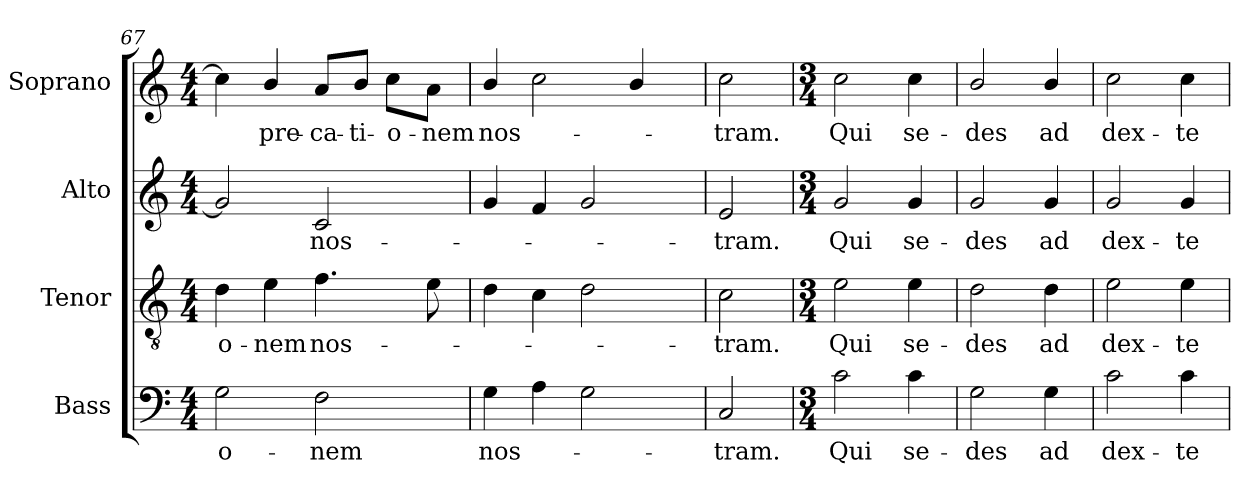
**kern	**text	**kern	**text	**kern	**text	**kern	**text
*part4	*part4	*part3	*part3	*part2	*part2	*part1	*part1
*staff4	*staff4	*staff3	*staff3	*staff2	*staff2	*staff1	*staff1
*I"Bass	*	*I"Tenor	*	*I"Alto	*	*I"Soprano	*
*I'B.	*	*I'T.	*	*I'A.	*	*I'S.	*
*clefF4	*	*clefGv2	*	*clefG2	*	*clefG2	*
*	*	*ITrd7c12	*	*	*	*	*
*k[]	*	*k[]	*	*k[]	*	*k[]	*
*C:	*	*C:	*	*C:	*	*C:	*
*M4/4	*	*M4/4	*	*M4/4	*	*M4/4	*
=67	=67	=67	=67	=67	=67	=67	=67
!	!LO:LY:b:color=#000000	!	!	!	!	!	!
!	!	!	!LO:LY:b:color=#000000	!	!	!	!
2Gi\	-o-	4Di\	-o-	2gi/]	.	4cci\]	.
!	!	!	!LO:LY:b:color=#000000	!	!	!	!
!	!	!	!	!	!	!	!LO:LY:b:color=#000000
.	.	4Ei\	-nem	.	.	4bi/	-pre-
!	!LO:LY:b:color=#000000	!	!	!	!	!	!
!	!	!	!LO:LY:b:color=#000000	!	!	!	!
!	!	!	!	!	!LO:LY:b:color=#000000	!	!
!	!	!	!	!	!	!	!LO:LY:b:color=#000000
2Fi\	-nem	4.Fi\	nos-	2ci/	nos-	8ai/L	-ca-
!	!	!	!	!	!	!	!LO:LY:b:color=#000000
.	.	.	.	.	.	8bi/J	-ti-
!	!	!	!	!	!	!	!LO:LY:b:color=#000000
.	.	.	.	.	.	8cci\L	-o-
!	!	!	!	!	!	!	!LO:LY:b:color=#000000
.	.	8Ei\	.	.	.	8ai\J	-nem
=68	=68	=68	=68	=68	=68	=68	=68
!	!LO:LY:b:color=#000000	!	!	!	!	!	!
!	!	!	!	!	!	!	!LO:LY:b:color=#000000
4Gi\	nos-	4Di\	.	4gi/	.	4bi/	nos-
4Ai\	.	4Ci\	.	4fi/	.	2cci\	.
2Gi\	.	2Di\	.	2gi/	.	.	.
.	.	.	.	.	.	4bi/	.
=69	=69	=69	=69	=69	=69	=69	=69
!	!LO:LY:b:color=#000000	!	!	!	!	!	!
!	!	!	!LO:LY:b:color=#000000	!	!	!	!
!	!	!	!	!	!LO:LY:b:color=#000000	!	!
!	!	!	!	!	!	!	!LO:LY:b:color=#000000
2Ci/	-tram.	2Ci\	-tram.	2ei/	-tram.	2cci\	-tram.
!!LO:PB:g=z
=70	=70	=70	=70	=70	=70	=70	=70
*M3/4	*	*M3/4	*	*M3/4	*	*M3/4	*
!	!LO:LY:b:color=#000000	!	!	!	!	!	!
!	!	!	!LO:LY:b:color=#000000	!	!	!	!
!	!	!	!	!	!LO:LY:b:color=#000000	!	!
!	!	!	!	!	!	!	!LO:LY:b:color=#000000
2ci\	Qui	2Ei\	Qui	2gi/	Qui	2cci\	Qui
!	!LO:LY:b:color=#000000	!	!	!	!	!	!
!	!	!	!LO:LY:b:color=#000000	!	!	!	!
!	!	!	!	!	!LO:LY:b:color=#000000	!	!
!	!	!	!	!	!	!	!LO:LY:b:color=#000000
4ci\	se-	4Ei\	se-	4gi/	se-	4cci\	se-
=71	=71	=71	=71	=71	=71	=71	=71
!	!LO:LY:b:color=#000000	!	!	!	!	!	!
!	!	!	!LO:LY:b:color=#000000	!	!	!	!
!	!	!	!	!	!LO:LY:b:color=#000000	!	!
!	!	!	!	!	!	!	!LO:LY:b:color=#000000
2Gi\	-des	2Di\	-des	2gi/	-des	2bi/	-des
!	!LO:LY:b:color=#000000	!	!	!	!	!	!
!	!	!	!LO:LY:b:color=#000000	!	!	!	!
!	!	!	!	!	!LO:LY:b:color=#000000	!	!
!	!	!	!	!	!	!	!LO:LY:b:color=#000000
4Gi\	ad	4Di\	ad	4gi/	ad	4bi/	ad
=72	=72	=72	=72	=72	=72	=72	=72
!	!LO:LY:b:color=#000000	!	!	!	!	!	!
!	!	!	!LO:LY:b:color=#000000	!	!	!	!
!	!	!	!	!	!LO:LY:b:color=#000000	!	!
!	!	!	!	!	!	!	!LO:LY:b:color=#000000
2ci\	dex-	2Ei\	dex-	2gi/	dex-	2cci\	dex-
!	!LO:LY:b:color=#000000	!	!	!	!	!	!
!	!	!	!LO:LY:b:color=#000000	!	!	!	!
!	!	!	!	!	!LO:LY:b:color=#000000	!	!
!	!	!	!	!	!	!	!LO:LY:b:color=#000000
4ci\	-te-	4Ei\	-te-	4gi/	-te-	4cci\	-te-
=	=	=	=	=	=	=	=
*-	*-	*-	*-	*-	*-	*-	*-
